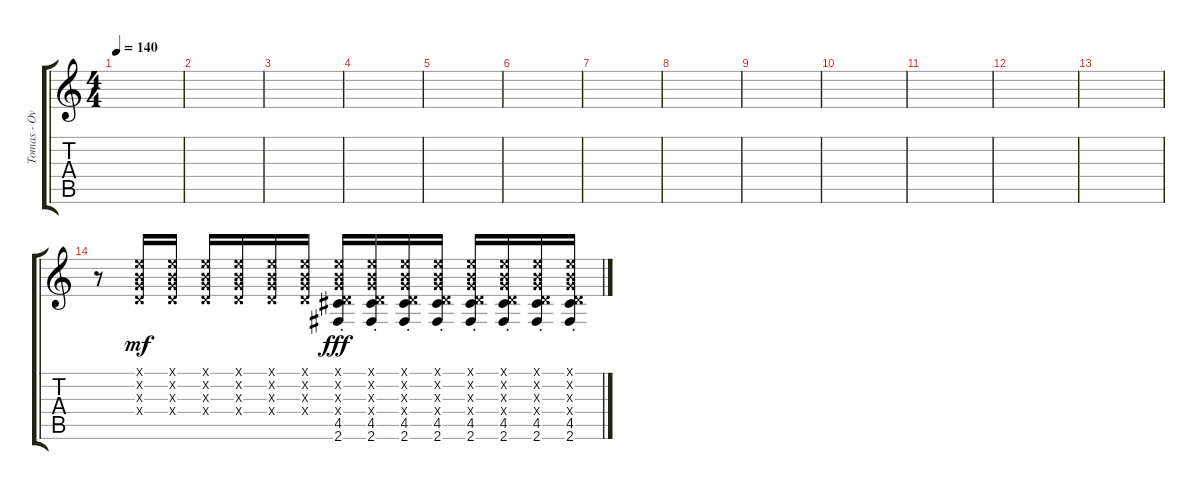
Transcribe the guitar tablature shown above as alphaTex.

\track ("Tomas - Overdub Guitar" "Tomas - Ov") {instrument distortionguitar}
\staff {score tabs}
\tuning (E4 B3 G3 D3 A2 E2) {hide}
\ts (4 4)
\tempo 140
\clef g2
\ks c
|
|
|
|
|
|
|
|
|
|
|
|
|
r.8 (0.1{x} 0.2{x} 0.3{x} 0.4{x}).16{dy mf} (0.1{x} 0.2{x} 0.3{x} 0.4{x}).16 (0.1{x} 0.2{x} 0.3{x} 0.4{x}).16 (0.1{x} 0.2{x} 0.3{x} 0.4{x}).16 (0.1{x} 0.2{x} 0.3{x} 0.4{x}).16 (0.1{x} 0.2{x} 0.3{x} 0.4{x}).16 (0.1{x} 0.2{x} 0.3{x} 0.4{x} 4.5{st} 2.6{st}).16{dy fff} (0.1{x} 0.2{x} 0.3{x} 0.4{x} 4.5{st} 2.6{st}).16 (0.1{x} 0.2{x} 0.3{x} 0.4{x} 4.5{st} 2.6{st}).16 (0.1{x} 0.2{x} 0.3{x} 0.4{x} 4.5{st} 2.6{st}).16 (0.1{x} 0.2{x} 0.3{x} 0.4{x} 4.5{st} 2.6{st}).16 (0.1{x} 0.2{x} 0.3{x} 0.4{x} 4.5{st} 2.6{st}).16 (0.1{x} 0.2{x} 0.3{x} 0.4{x} 4.5{st} 2.6{st}).16 (0.1{x} 0.2{x} 0.3{x} 0.4{x} 4.5{st} 2.6{st}).16
